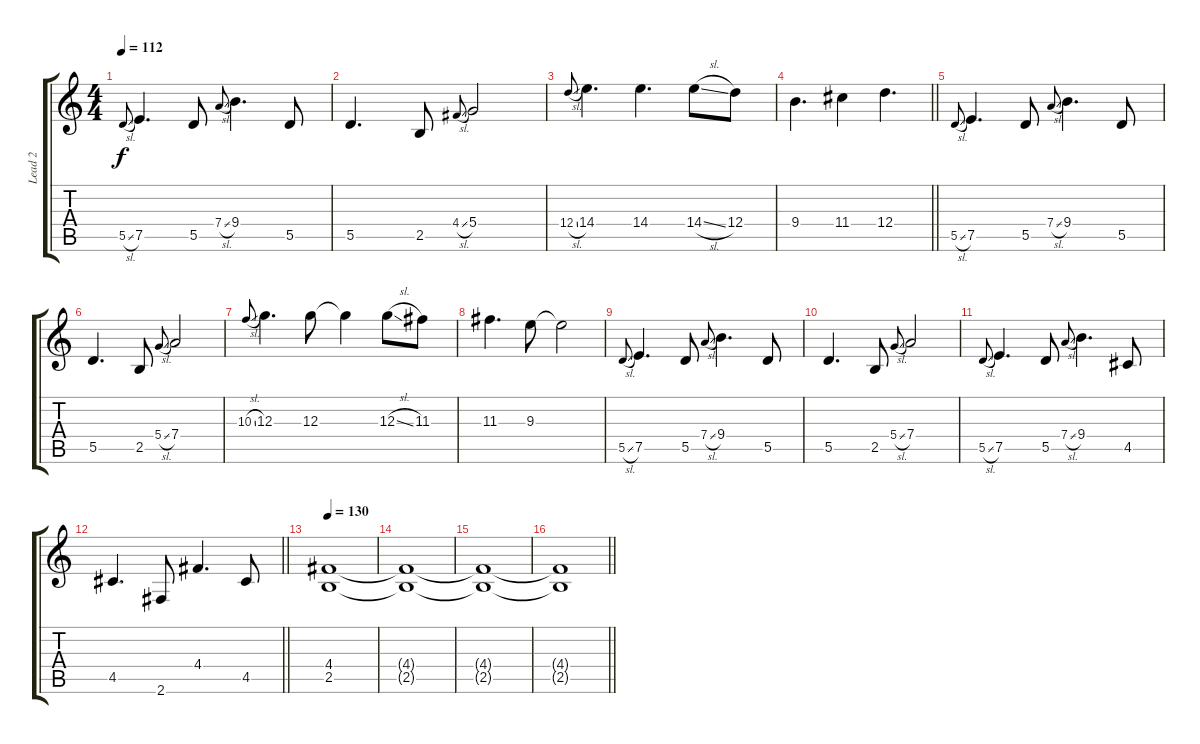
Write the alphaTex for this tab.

\track ("Lead 2" "Lead 2") {instrument distortionguitar}
\staff {score tabs}
\tuning (E4 B3 G3 D3 A2 E2) {hide}
\ts (4 4)
\tempo 112
\clef g2
\ks c
5.5{sl}.8{gr onbeat dy f} 7.5.4{d} 5.5.8 7.4{sl}.8{gr onbeat} 9.4.4{d} 5.5.8 |
5.5.4{d} 2.5.8 4.4{sl}.8{gr onbeat} 5.4.2 |
12.4{sl}.8{gr onbeat} 14.4.4{d} 14.4.4{d} 14.4{sl}.8 12.4.8 |
\barLineRight lightlight
9.4.4{d} 11.4.4 12.4.4{d} |
\section ("" "")
5.5{sl}.8{gr onbeat} 7.5.4{d} 5.5.8 7.4{sl}.8{gr onbeat} 9.4.4{d} 5.5.8 |
5.5.4{d} 2.5.8 5.4{sl}.8{gr onbeat} 7.4.2 |
10.3{sl}.8{gr onbeat} 12.3.4{d} 12.3.8 12.3{t}.4 12.3{sl}.8 11.3.8 |
11.3.4{d} 9.3.8 9.3{t}.2 |
5.5{sl}.8{gr onbeat} 7.5.4{d} 5.5.8 7.4{sl}.8{gr onbeat} 9.4.4{d} 5.5.8 |
5.5.4{d} 2.5.8 5.4{sl}.8{gr onbeat} 7.4.2 |
5.5{sl}.8{gr onbeat} 7.5.4{d} 5.5.8 7.4{sl}.8{gr onbeat} 9.4.4{d} 4.5.8 |
\barLineRight lightlight
4.5.4{d} 2.6.8 4.4.4{d} 4.5.8 |
\section ("" "")
\tempo 130
(4.4 2.5).1 |
(4.4{t} 2.5{t}).1 |
(4.4{t} 2.5{t}).1 |
\barLineRight lightlight
(4.4{t} 2.5{t}).1
